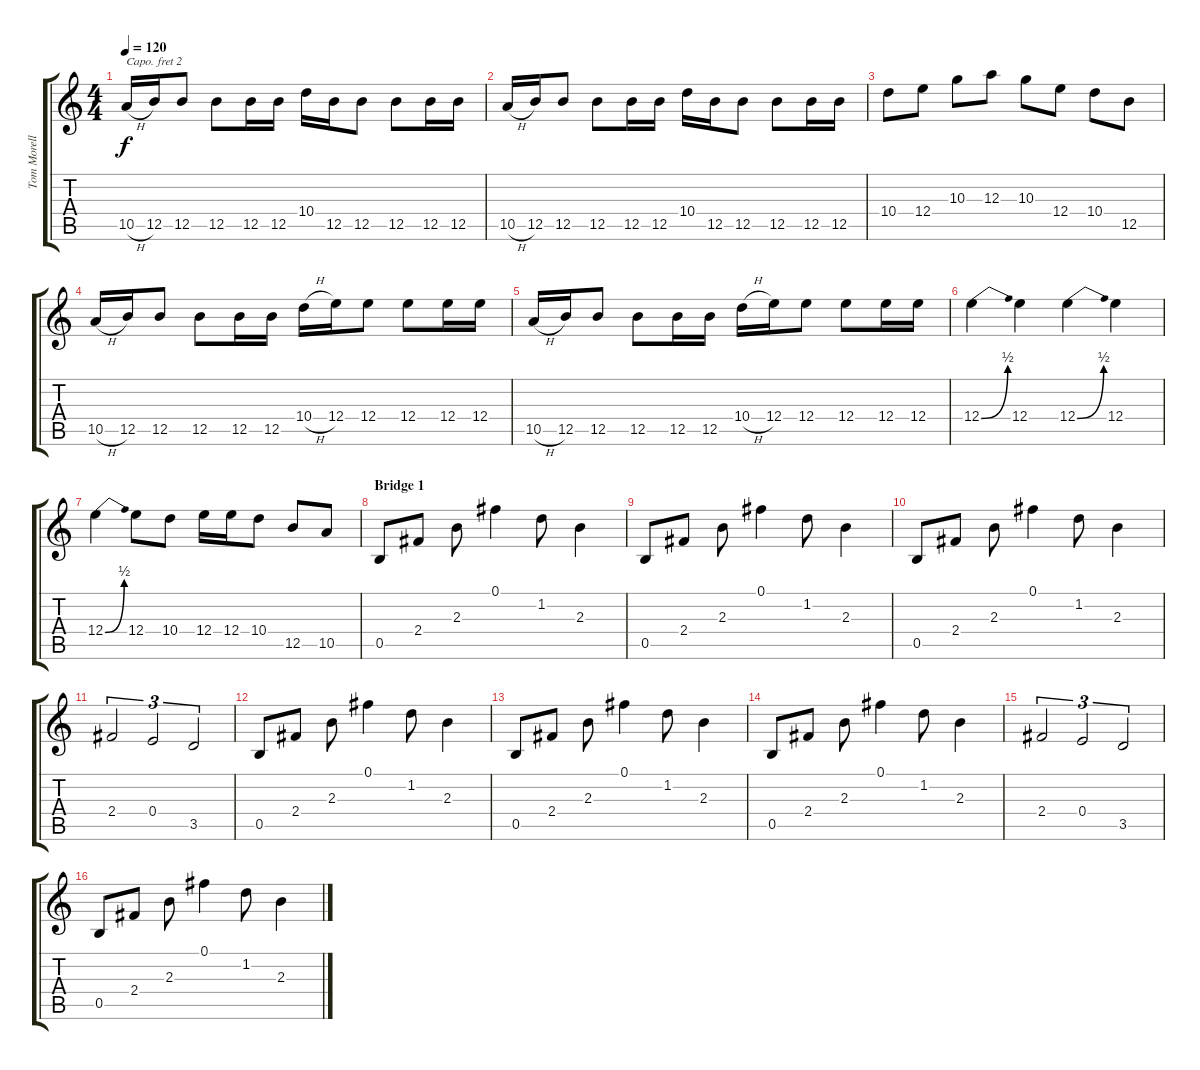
\track ("Tom Morello" "Tom Morell") {instrument electricguitarjazz}
\staff {score tabs}
\capo 2
\tuning (E4 B3 G3 D3 A2 E2) {hide}
\ts (4 4)
\tempo 120
\clef g2
\ks c
10.5{h}.16{dy f} 12.5.16 12.5.8 12.5.8 12.5.16 12.5.16 10.4.16 12.5.16 12.5.8 12.5.8 12.5.16 12.5.16 |
10.5{h}.16{instrument distortionguitar} 12.5.16 12.5.8 12.5.8 12.5.16 12.5.16 10.4.16 12.5.16 12.5.8 12.5.8 12.5.16 12.5.16 |
10.4.8 12.4.8 10.3.8 12.3.8 10.3.8 12.4.8 10.4.8 12.5.8 |
10.5{h}.16 12.5.16 12.5.8 12.5.8 12.5.16 12.5.16 10.4{h}.16 12.4.16 12.4.8 12.4.8 12.4.16 12.4.16 |
10.5{h}.16 12.5.16 12.5.8 12.5.8 12.5.16 12.5.16 10.4{h}.16 12.4.16 12.4.8 12.4.8 12.4.16 12.4.16 |
12.4{be (bend 0 0 60 2)}.4 12.4.4 12.4{be (bend 0 0 60 2)}.4 12.4.4 |
12.4{be (bend 0 0 60 2)}.4 12.4.8 10.4.8 12.4.16 12.4.16 10.4.8 12.5.8 10.5.8 |
\section ("" "Bridge 1")
0.5.8{instrument electricguitarjazz} 2.4.8 2.3.8 0.1.4 1.2.8 2.3.4 |
0.5.8 2.4.8 2.3.8 0.1.4 1.2.8 2.3.4 |
0.5.8 2.4.8 2.3.8 0.1.4 1.2.8 2.3.4 |
2.4.2{tu (3 2)} 0.4.2{tu (3 2)} 3.5.2{tu (3 2)} |
0.5.8 2.4.8 2.3.8 0.1.4 1.2.8 2.3.4 |
0.5.8 2.4.8 2.3.8 0.1.4 1.2.8 2.3.4 |
0.5.8 2.4.8 2.3.8 0.1.4 1.2.8 2.3.4 |
2.4.2{tu (3 2)} 0.4.2{tu (3 2)} 3.5.2{tu (3 2)} |
0.5.8 2.4.8 2.3.8 0.1.4 1.2.8 2.3.4
